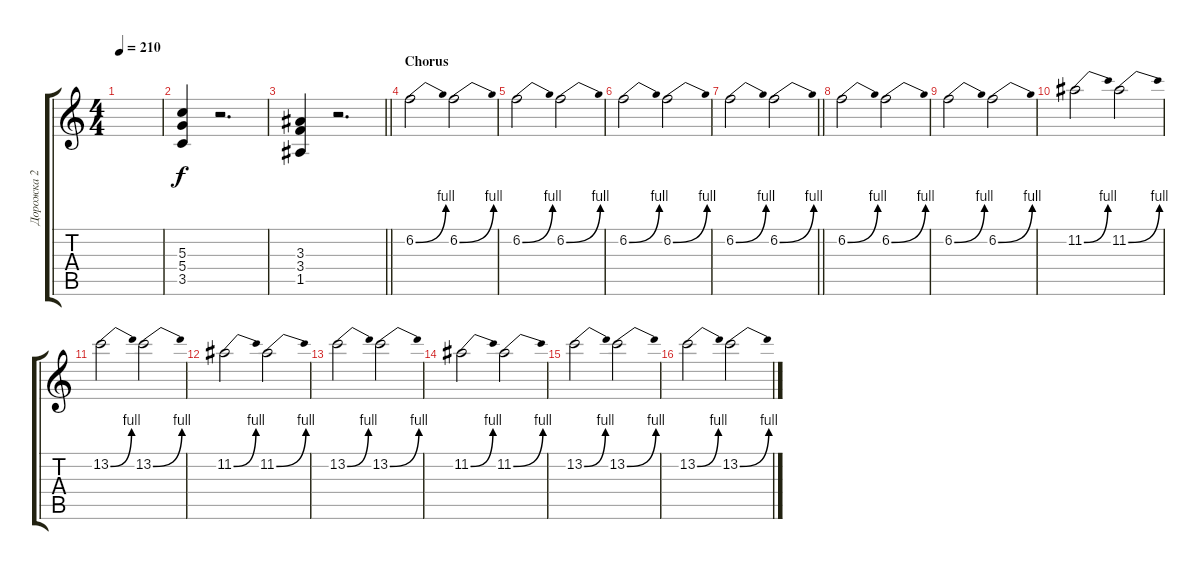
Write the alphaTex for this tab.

\track ("Дорожка 2" "Дорожка 2") {instrument distortionguitar}
\staff {score tabs}
\tuning (E4 B3 G3 D3 A2 D2) {hide}
\ts (4 4)
\tempo 210
\clef g2
\ks c
|
(5.3 5.4 3.5).4 r.2{d} |
\barLineRight lightlight
(3.3 3.4 1.5).4 r.2{d} |
\section ("" "Chorus")
6.2{be (bend 0 0 60 4)}.2 6.2{be (bend 0 0 60 4)}.2 |
6.2{be (bend 0 0 60 4)}.2 6.2{be (bend 0 0 60 4)}.2 |
6.2{be (bend 0 0 60 4)}.2 6.2{be (bend 0 0 60 4)}.2 |
\barLineRight lightlight
6.2{be (bend 0 0 60 4)}.2 6.2{be (bend 0 0 60 4)}.2 |
\section ("" "")
6.2{be (bend 0 0 60 4)}.2 6.2{be (bend 0 0 60 4)}.2 |
6.2{be (bend 0 0 60 4)}.2 6.2{be (bend 0 0 60 4)}.2 |
11.2{be (bend 0 0 60 4)}.2 11.2{be (bend 0 0 60 4)}.2 |
13.2{be (bend 0 0 60 4)}.2 13.2{be (bend 0 0 60 4)}.2 |
11.2{be (bend 0 0 60 4)}.2 11.2{be (bend 0 0 60 4)}.2 |
13.2{be (bend 0 0 60 4)}.2 13.2{be (bend 0 0 60 4)}.2 |
11.2{be (bend 0 0 60 4)}.2 11.2{be (bend 0 0 60 4)}.2 |
13.2{be (bend 0 0 60 4)}.2 13.2{be (bend 0 0 60 4)}.2 |
13.2{be (bend 0 0 60 4)}.2 13.2{be (bend 0 0 60 4)}.2
